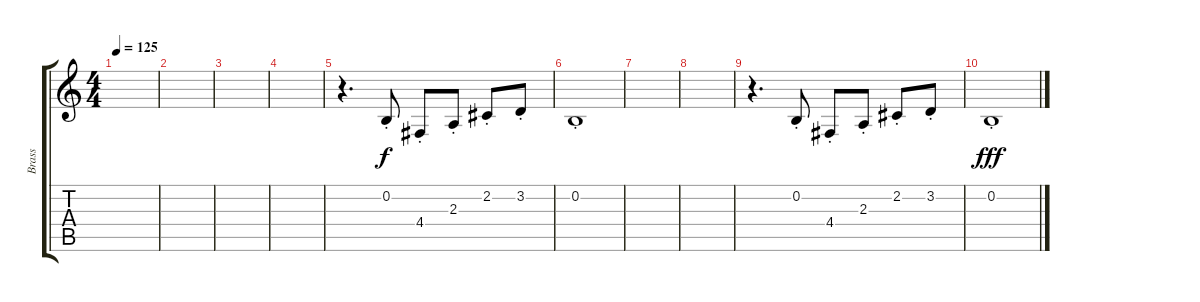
\track ("Brass" "Brass") {instrument trumpet}
\staff {score tabs}
\tuning (E4 B3 G3 D3 A2 E2) {hide}
\ts (4 4)
\tempo 125
\clef g2
\ks c
|
|
|
|
r.4{d} 0.2{st}.8 4.4{st}.8 2.3{st}.8 2.2{st}.8 3.2{st}.8 |
0.2{st}.1 |
|
|
r.4{d} 0.2{st}.8 4.4{st}.8 2.3{st}.8 2.2{st}.8 3.2{st}.8 |
0.2{st}.1{dy fff}
